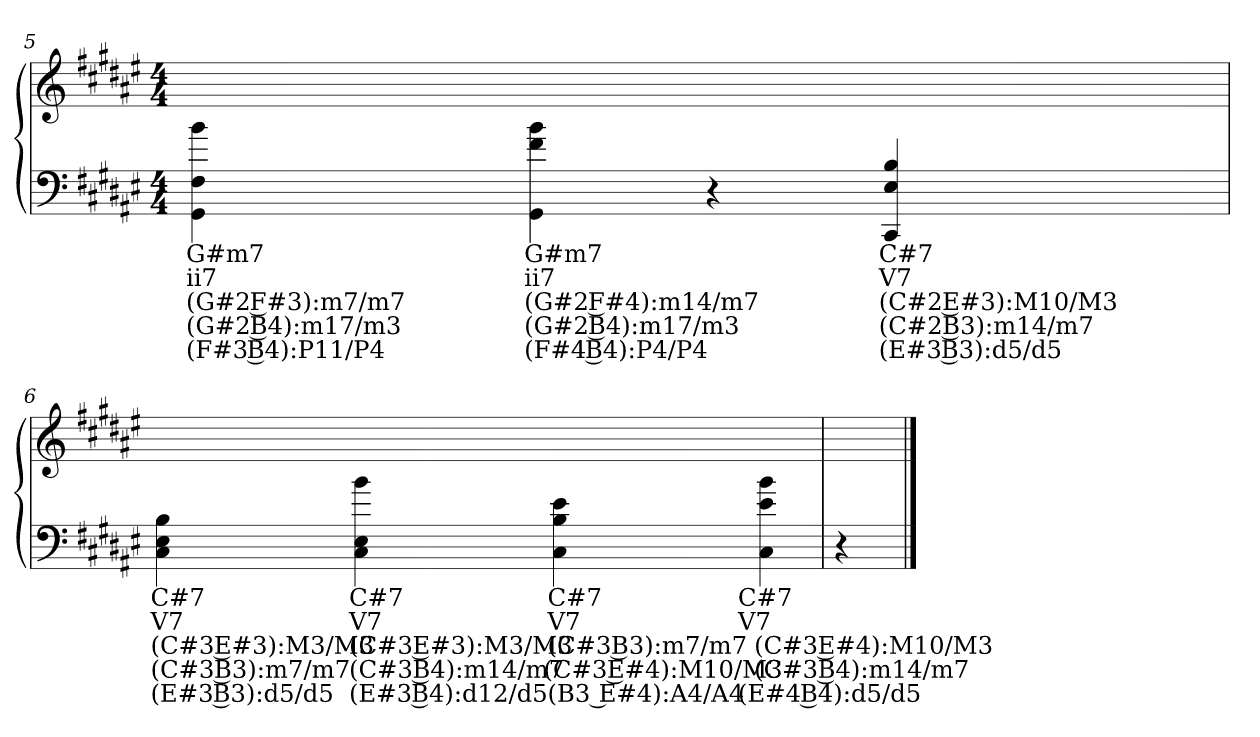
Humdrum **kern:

**kern	**text	**text	**text	**text	**text	**kern
*part2	*part2	*part2	*part2	*part2	*part2	*part1
*staff2	*staff2	*staff2	*staff2	*staff2	*staff2	*staff1
*clefF4	*	*	*	*	*	*clefG2
*k[f#c#g#d#a#e#]	*	*	*	*	*	*k[f#c#g#d#a#e#]
*F#:	*	*	*	*	*	*F#:
*M4/4	*	*	*	*	*	*M4/4
=5	=5	=5	=5	=5	=5	=5
4GG# 4F# 4b	G#m7	ii7	(G#2 F#3):m7/m7	(G#2 B4):m17/m3	(F#3 B4):P11/P4	1ryy
4GG# 4f# 4b	G#m7	ii7	(G#2 F#4):m14/m7	(G#2 B4):m17/m3	(F#4 B4):P4/P4	.
4r	.	.	.	.	.	.
4CC# 4E# 4B	C#7	V7	(C#2 E#3):M10/M3	(C#2 B3):m14/m7	(E#3 B3):d5/d5	.
=6	=6	=6	=6	=6	=6	=6
4C# 4E# 4B	C#7	V7	(C#3 E#3):M3/M3	(C#3 B3):m7/m7	(E#3 B3):d5/d5	1ryy
4C# 4E# 4b	C#7	V7	(C#3 E#3):M3/M3	(C#3 B4):m14/m7	(E#3 B4):d12/d5	.
4C# 4B 4e#	C#7	V7	(C#3 B3):m7/m7	(C#3 E#4):M10/M3	(B3 E#4):A4/A4	.
4C# 4e# 4b	C#7	V7	(C#3 E#4):M10/M3	(C#3 B4):m14/m7	(E#4 B4):d5/d5	.
=7	=7	=7	=7	=7	=7	=7
4r	.	.	.	.	.	4ryy
==	==	==	==	==	==	==
*-	*-	*-	*-	*-	*-	*-
